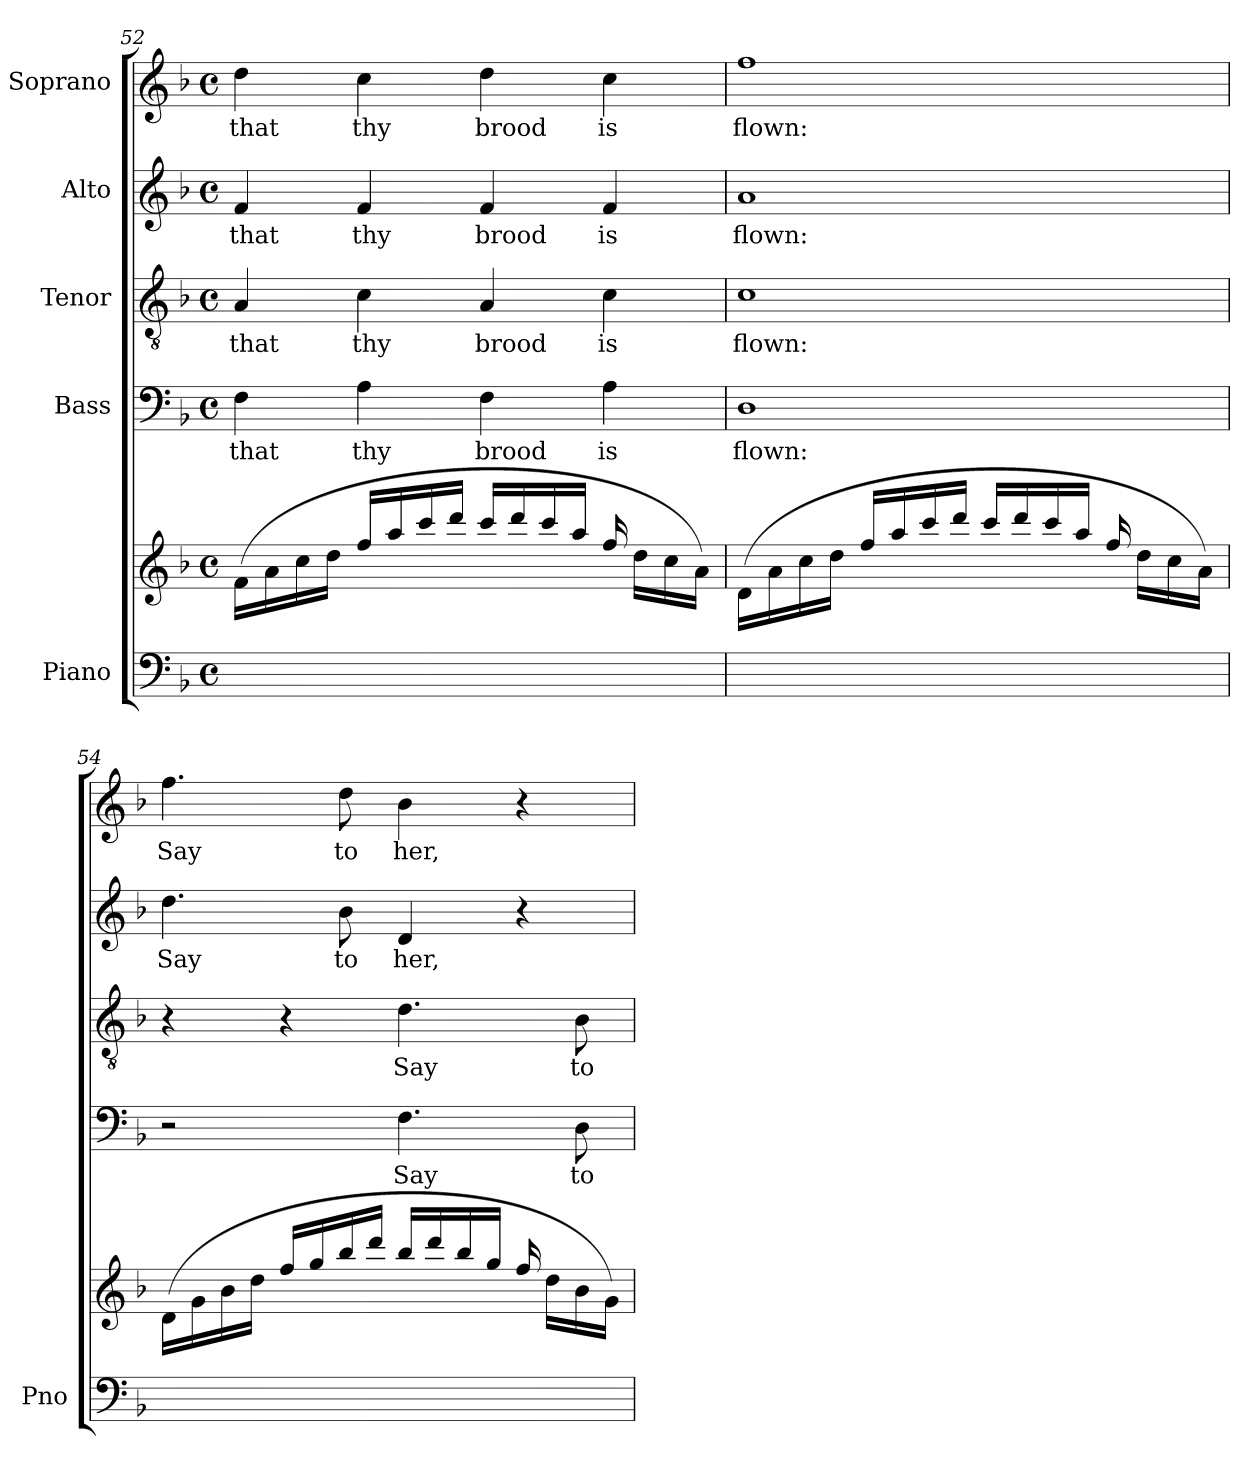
**kern	**kern	**kern	**text	**kern	**text	**kern	**text	**kern	**text
*part5	*part5	*part4	*part4	*part3	*part3	*part2	*part2	*part1	*part1
*staff6	*staff5	*staff4	*staff4	*staff3	*staff3	*staff2	*staff2	*staff1	*staff1
*I"Piano	*	*I"Bass	*	*I"Tenor	*	*I"Alto	*	*I"Soprano	*
*I'Pno	*	*	*	*	*	*	*	*	*
*clefF4	*clefG2	*clefF4	*	*clefGv2	*	*clefG2	*	*clefG2	*
*k[b-]	*k[b-]	*k[b-]	*	*k[b-]	*	*k[b-]	*	*k[b-]	*
*M4/4	*M4/4	*M4/4	*	*M4/4	*	*M4/4	*	*M4/4	*
*met(c)	*met(c)	*met(c)	*	*met(c)	*	*met(c)	*	*met(c)	*
=52	=52	=52	=52	=52	=52	=52	=52	=52	=52
1ryy	(16f\LL	4F\	that	4A/	that	4f/	that	4dd\	that
.	16a\	.	.	.	.	.	.	.	.
.	16cc\	.	.	.	.	.	.	.	.
.	16dd\JJ	.	.	.	.	.	.	.	.
.	16ff/LL	4A\	thy	4c\	thy	4f/	thy	4cc\	thy
.	16aa/	.	.	.	.	.	.	.	.
.	16ccc/	.	.	.	.	.	.	.	.
.	16ddd/JJ	.	.	.	.	.	.	.	.
.	16ccc/LL	4F\	brood	4A/	brood	4f/	brood	4dd\	brood
.	16ddd/	.	.	.	.	.	.	.	.
.	16ccc/	.	.	.	.	.	.	.	.
.	16aa/JJ	.	.	.	.	.	.	.	.
.	16ff/	4A\	is	4c\	is	4f/	is	4cc\	is
.	16dd\LL	.	.	.	.	.	.	.	.
.	16cc\	.	.	.	.	.	.	.	.
.	16a\JJ)	.	.	.	.	.	.	.	.
=53	=53	=53	=53	=53	=53	=53	=53	=53	=53
1ryy	(16d\LL	1D	flown:	1c	flown:	1a	flown:	1ff	flown:
.	16a\	.	.	.	.	.	.	.	.
.	16cc\	.	.	.	.	.	.	.	.
.	16dd\JJ	.	.	.	.	.	.	.	.
.	16ff/LL	.	.	.	.	.	.	.	.
.	16aa/	.	.	.	.	.	.	.	.
.	16ccc/	.	.	.	.	.	.	.	.
.	16ddd/JJ	.	.	.	.	.	.	.	.
.	16ccc/LL	.	.	.	.	.	.	.	.
.	16ddd/	.	.	.	.	.	.	.	.
.	16ccc/	.	.	.	.	.	.	.	.
.	16aa/JJ	.	.	.	.	.	.	.	.
.	16ff/	.	.	.	.	.	.	.	.
.	16dd\LL	.	.	.	.	.	.	.	.
.	16cc\	.	.	.	.	.	.	.	.
.	16a\JJ)	.	.	.	.	.	.	.	.
=54	=54	=54	=54	=54	=54	=54	=54	=54	=54
1ryy	(16d\LL	2r	.	4r	.	4.dd\	Say	4.ff\	Say
.	16g\	.	.	.	.	.	.	.	.
.	16b-\	.	.	.	.	.	.	.	.
.	16dd\JJ	.	.	.	.	.	.	.	.
.	16ff/LL	.	.	4r	.	.	.	.	.
.	16gg/	.	.	.	.	.	.	.	.
.	16bb-/	.	.	.	.	8b-\	to	8dd\	to
.	16ddd/JJ	.	.	.	.	.	.	.	.
.	16bb-/LL	4.F\	Say	4.d\	Say	4d/	her,	4b-\	her,
.	16ddd/	.	.	.	.	.	.	.	.
.	16bb-/	.	.	.	.	.	.	.	.
.	16gg/JJ	.	.	.	.	.	.	.	.
.	16ff/	.	.	.	.	4r	.	4r	.
.	16dd\LL	.	.	.	.	.	.	.	.
.	16b-\	8D\	to	8B-\	to	.	.	.	.
.	16g\JJ)	.	.	.	.	.	.	.	.
=	=	=	=	=	=	=	=	=	=
*-	*-	*-	*-	*-	*-	*-	*-	*-	*-
